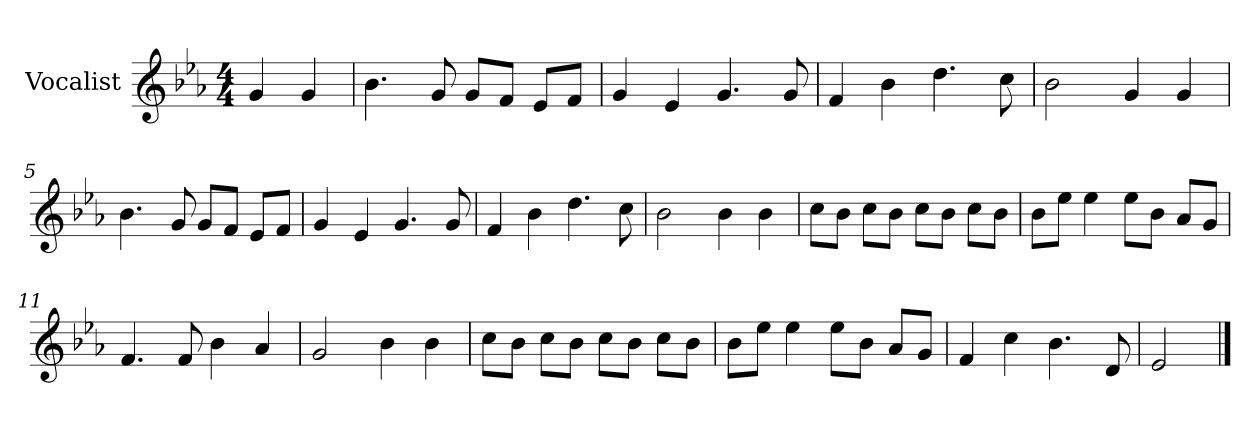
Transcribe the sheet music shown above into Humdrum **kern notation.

**kern
*part1
*staff1
*I"Vocalist
*k[b-e-a-]
*E-:
*M4/4
=
4g
4g
=1
4.b-
8g
8gL
8fJ
8e-L
8fJ
=2
4g
4e-
4.g
8g
=3
4f
4b-
4.dd
8cc
=4
2b-
4g
4g
=5
4.b-
8g
8gL
8fJ
8e-L
8fJ
=6
4g
4e-
4.g
8g
=7
4f
4b-
4.dd
8cc
=8
2b-
4b-
4b-
=9
8ccL
8b-J
8ccL
8b-J
8ccL
8b-J
8ccL
8b-J
=10
8b-L
8ee-J
4ee-
8ee-L
8b-J
8a-L
8gJ
=11
4.f
8f
4b-
4a-
=12
2g
4b-
4b-
=13
8ccL
8b-J
8ccL
8b-J
8ccL
8b-J
8ccL
8b-J
=14
8b-L
8ee-J
4ee-
8ee-L
8b-J
8a-L
8gJ
=15
4f
4cc
4.b-
8d
=16
2e-
==
*-
